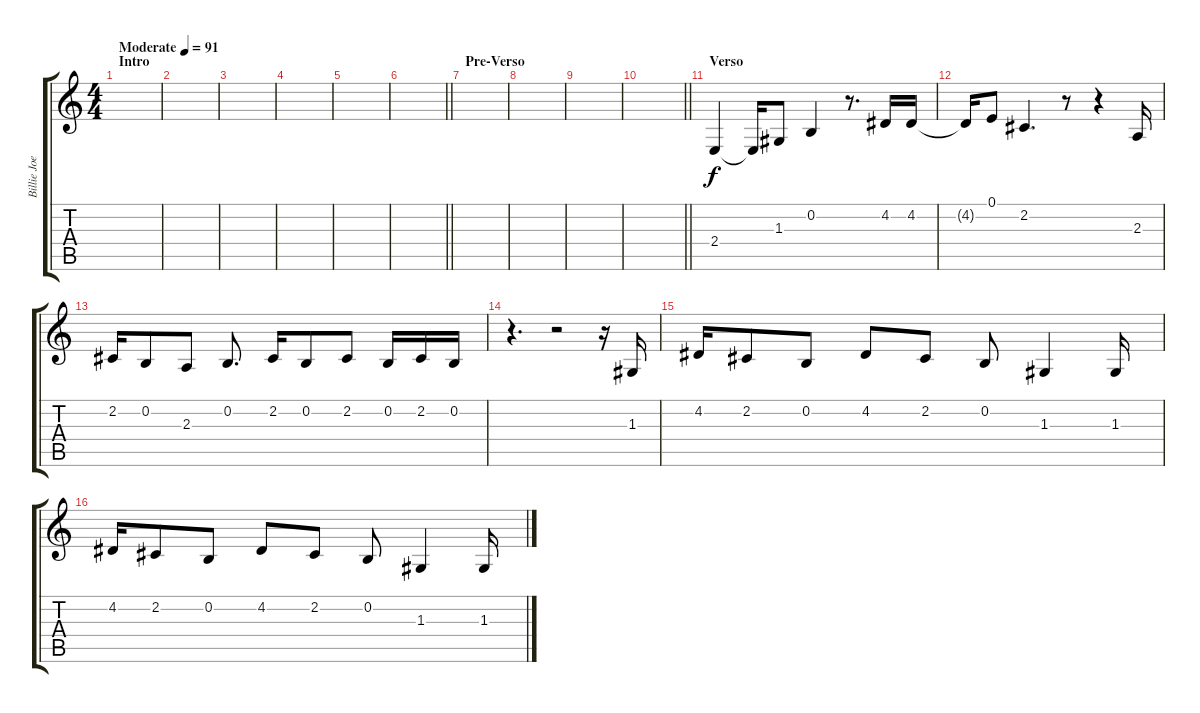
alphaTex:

\track ("Billie Joe Vocals" "Billie Joe") {instrument lead2sawtooth}
\staff {score tabs}
\tuning (E4 B3 G3 D3 A2 E2) {hide}
\ts (4 4)
\section ("" "Intro")
\tempo (91 "Moderate")
\clef g2
\ks c
|
|
|
|
|
\barLineRight lightlight
|
\section ("" "Pre-Verso")
|
|
|
\barLineRight lightlight
|
\section ("" "Verso")
2.4.4 2.4{t}.16 1.3.8 0.2.4 r.8{d} 4.2.16 4.2.16 |
4.2{t}.16 0.1.8 2.2.4{d} r.8 r.4 2.3.16 |
2.2.16 0.2.8 2.3.8 0.2.8{d} 2.2.16 0.2.8 2.2.8 0.2.16 2.2.16 0.2.16 |
r.4{d} r.2 r.16 1.3.16 |
4.2.16 2.2.8 0.2.8 4.2.8 2.2.8 0.2.8 1.3.4 1.3.16 |
4.2.16 2.2.8 0.2.8 4.2.8 2.2.8 0.2.8 1.3.4 1.3.16
